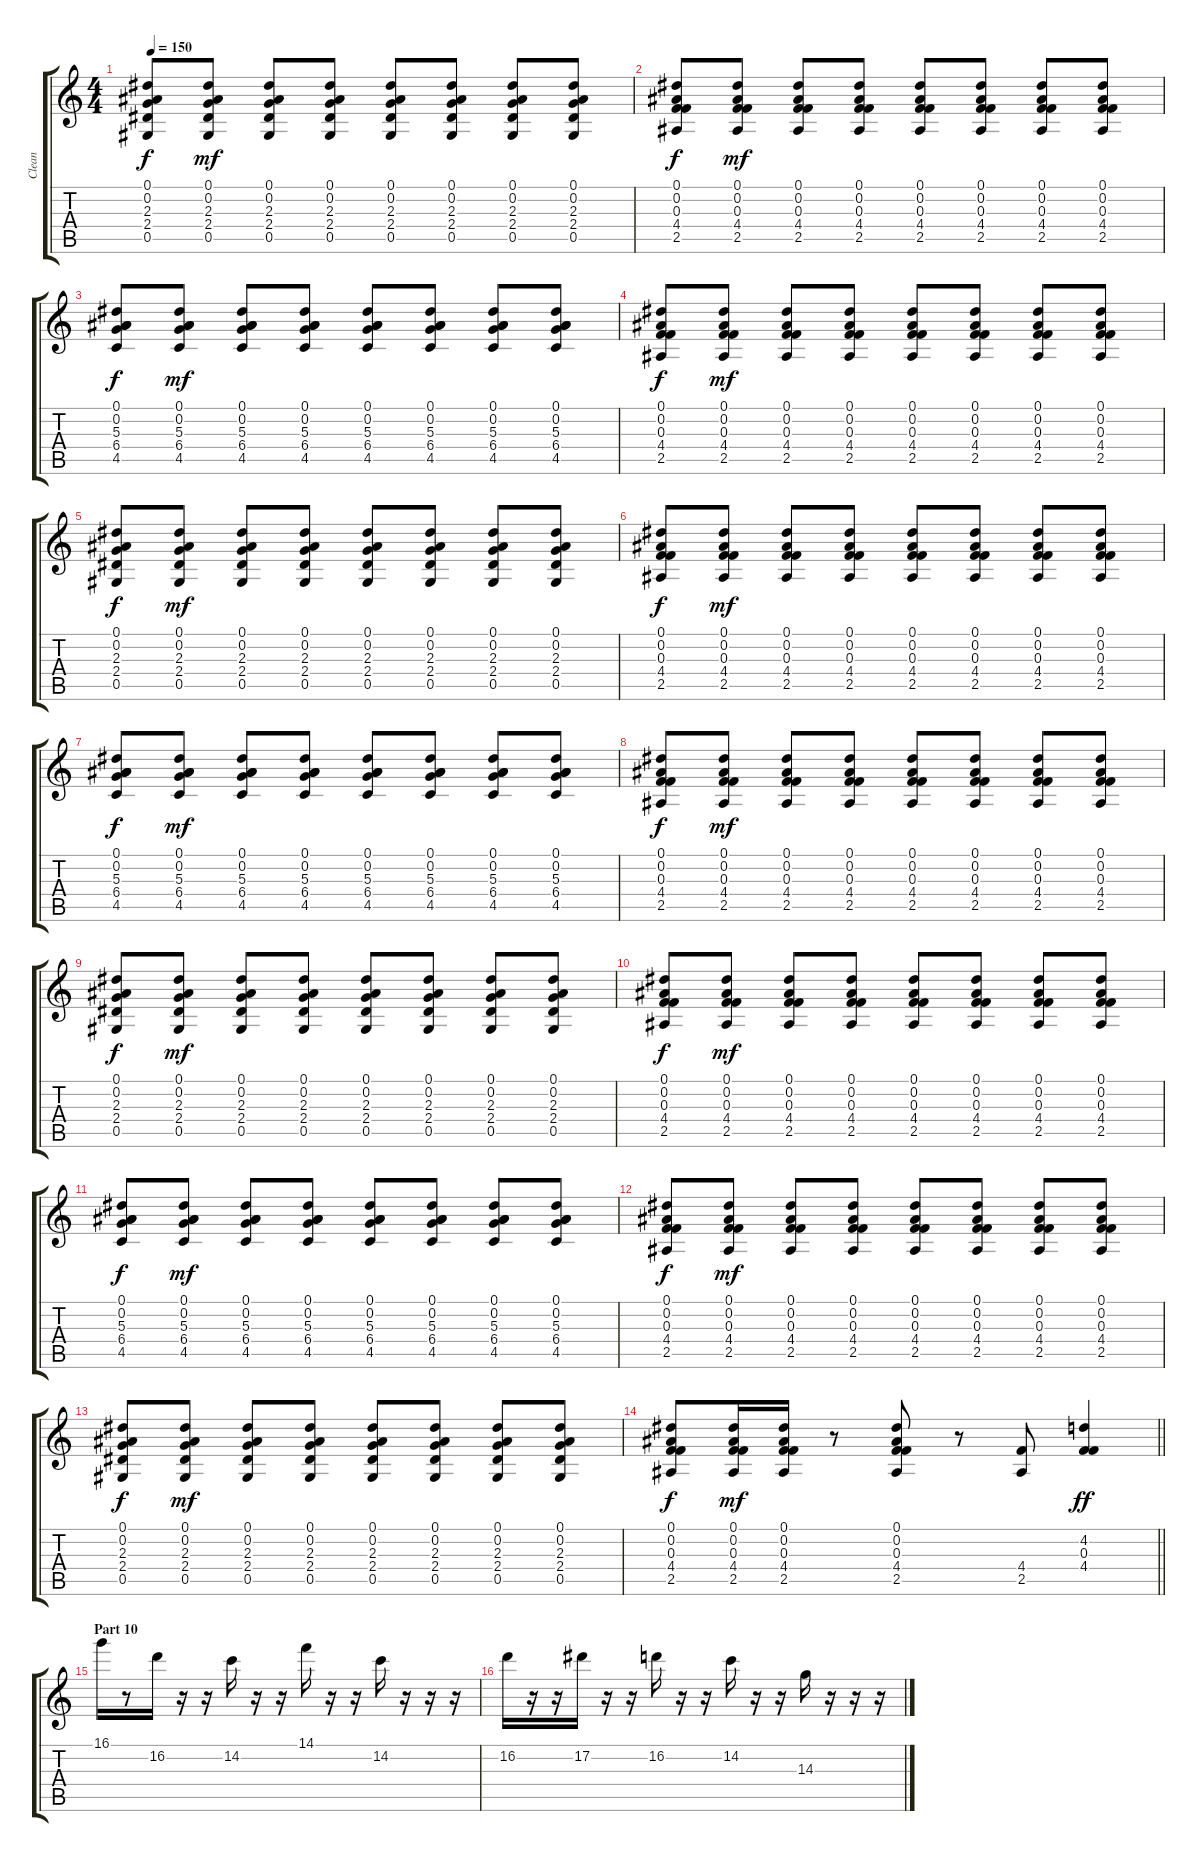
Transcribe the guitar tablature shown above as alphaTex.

\track ("Clean" "Clean") {instrument electricguitarclean}
\staff {score tabs}
\tuning (Eb4 Bb3 F3 Db3 Ab2 Eb2) {hide}
\ts (4 4)
\tempo 150
\clef g2
\ks c
(0.1 0.2 2.3 2.4 0.5).8{dy f} (0.1 0.2 2.3 2.4 0.5).8{dy mf} (0.1 0.2 2.3 2.4 0.5).8 (0.1 0.2 2.3 2.4 0.5).8 (0.1 0.2 2.3 2.4 0.5).8 (0.1 0.2 2.3 2.4 0.5).8 (0.1 0.2 2.3 2.4 0.5).8 (0.1 0.2 2.3 2.4 0.5).8 |
(0.1 0.2 0.3 4.4 2.5).8{dy f} (0.1 0.2 0.3 4.4 2.5).8{dy mf} (0.1 0.2 0.3 4.4 2.5).8 (0.1 0.2 0.3 4.4 2.5).8 (0.1 0.2 0.3 4.4 2.5).8 (0.1 0.2 0.3 4.4 2.5).8 (0.1 0.2 0.3 4.4 2.5).8 (0.1 0.2 0.3 4.4 2.5).8 |
(0.1 0.2 5.3 6.4 4.5).8{dy f} (0.1 0.2 5.3 6.4 4.5).8{dy mf} (0.1 0.2 5.3 6.4 4.5).8 (0.1 0.2 5.3 6.4 4.5).8 (0.1 0.2 5.3 6.4 4.5).8 (0.1 0.2 5.3 6.4 4.5).8 (0.1 0.2 5.3 6.4 4.5).8 (0.1 0.2 5.3 6.4 4.5).8 |
(0.1 0.2 0.3 4.4 2.5).8{dy f} (0.1 0.2 0.3 4.4 2.5).8{dy mf} (0.1 0.2 0.3 4.4 2.5).8 (0.1 0.2 0.3 4.4 2.5).8 (0.1 0.2 0.3 4.4 2.5).8 (0.1 0.2 0.3 4.4 2.5).8 (0.1 0.2 0.3 4.4 2.5).8 (0.1 0.2 0.3 4.4 2.5).8 |
(0.1 0.2 2.3 2.4 0.5).8{dy f} (0.1 0.2 2.3 2.4 0.5).8{dy mf} (0.1 0.2 2.3 2.4 0.5).8 (0.1 0.2 2.3 2.4 0.5).8 (0.1 0.2 2.3 2.4 0.5).8 (0.1 0.2 2.3 2.4 0.5).8 (0.1 0.2 2.3 2.4 0.5).8 (0.1 0.2 2.3 2.4 0.5).8 |
(0.1 0.2 0.3 4.4 2.5).8{dy f} (0.1 0.2 0.3 4.4 2.5).8{dy mf} (0.1 0.2 0.3 4.4 2.5).8 (0.1 0.2 0.3 4.4 2.5).8 (0.1 0.2 0.3 4.4 2.5).8 (0.1 0.2 0.3 4.4 2.5).8 (0.1 0.2 0.3 4.4 2.5).8 (0.1 0.2 0.3 4.4 2.5).8 |
(0.1 0.2 5.3 6.4 4.5).8{dy f} (0.1 0.2 5.3 6.4 4.5).8{dy mf} (0.1 0.2 5.3 6.4 4.5).8 (0.1 0.2 5.3 6.4 4.5).8 (0.1 0.2 5.3 6.4 4.5).8 (0.1 0.2 5.3 6.4 4.5).8 (0.1 0.2 5.3 6.4 4.5).8 (0.1 0.2 5.3 6.4 4.5).8 |
(0.1 0.2 0.3 4.4 2.5).8{dy f} (0.1 0.2 0.3 4.4 2.5).8{dy mf} (0.1 0.2 0.3 4.4 2.5).8 (0.1 0.2 0.3 4.4 2.5).8 (0.1 0.2 0.3 4.4 2.5).8 (0.1 0.2 0.3 4.4 2.5).8 (0.1 0.2 0.3 4.4 2.5).8 (0.1 0.2 0.3 4.4 2.5).8 |
(0.1 0.2 2.3 2.4 0.5).8{dy f} (0.1 0.2 2.3 2.4 0.5).8{dy mf} (0.1 0.2 2.3 2.4 0.5).8 (0.1 0.2 2.3 2.4 0.5).8 (0.1 0.2 2.3 2.4 0.5).8 (0.1 0.2 2.3 2.4 0.5).8 (0.1 0.2 2.3 2.4 0.5).8 (0.1 0.2 2.3 2.4 0.5).8 |
(0.1 0.2 0.3 4.4 2.5).8{dy f} (0.1 0.2 0.3 4.4 2.5).8{dy mf} (0.1 0.2 0.3 4.4 2.5).8 (0.1 0.2 0.3 4.4 2.5).8 (0.1 0.2 0.3 4.4 2.5).8 (0.1 0.2 0.3 4.4 2.5).8 (0.1 0.2 0.3 4.4 2.5).8 (0.1 0.2 0.3 4.4 2.5).8 |
(0.1 0.2 5.3 6.4 4.5).8{dy f} (0.1 0.2 5.3 6.4 4.5).8{dy mf} (0.1 0.2 5.3 6.4 4.5).8 (0.1 0.2 5.3 6.4 4.5).8 (0.1 0.2 5.3 6.4 4.5).8 (0.1 0.2 5.3 6.4 4.5).8 (0.1 0.2 5.3 6.4 4.5).8 (0.1 0.2 5.3 6.4 4.5).8 |
(0.1 0.2 0.3 4.4 2.5).8{dy f} (0.1 0.2 0.3 4.4 2.5).8{dy mf} (0.1 0.2 0.3 4.4 2.5).8 (0.1 0.2 0.3 4.4 2.5).8 (0.1 0.2 0.3 4.4 2.5).8 (0.1 0.2 0.3 4.4 2.5).8 (0.1 0.2 0.3 4.4 2.5).8 (0.1 0.2 0.3 4.4 2.5).8 |
(0.1 0.2 2.3 2.4 0.5).8{dy f} (0.1 0.2 2.3 2.4 0.5).8{dy mf} (0.1 0.2 2.3 2.4 0.5).8 (0.1 0.2 2.3 2.4 0.5).8 (0.1 0.2 2.3 2.4 0.5).8 (0.1 0.2 2.3 2.4 0.5).8 (0.1 0.2 2.3 2.4 0.5).8 (0.1 0.2 2.3 2.4 0.5).8 |
\barLineRight lightlight
(0.1 0.2 0.3 4.4 2.5).8{dy f} (0.1 0.2 0.3 4.4 2.5).16{dy mf} (0.1 0.2 0.3 4.4 2.5).16 r.8 (0.1 0.2 0.3 4.4 2.5).8 r.8 (4.4 2.5).8 (4.2 0.3 4.4).4{dy ff} |
\section ("" "Part 10")
16.1.16 r.8 16.2.16 r.16 r.16 14.2.16 r.16 r.16 14.1.16 r.16 r.16 14.2.16 r.16 r.16 r.16 |
16.2.16 r.16 r.16 17.2.16 r.16 r.16 16.2.16 r.16 r.16 14.2.16 r.16 r.16 14.3.16 r.16 r.16 r.16
